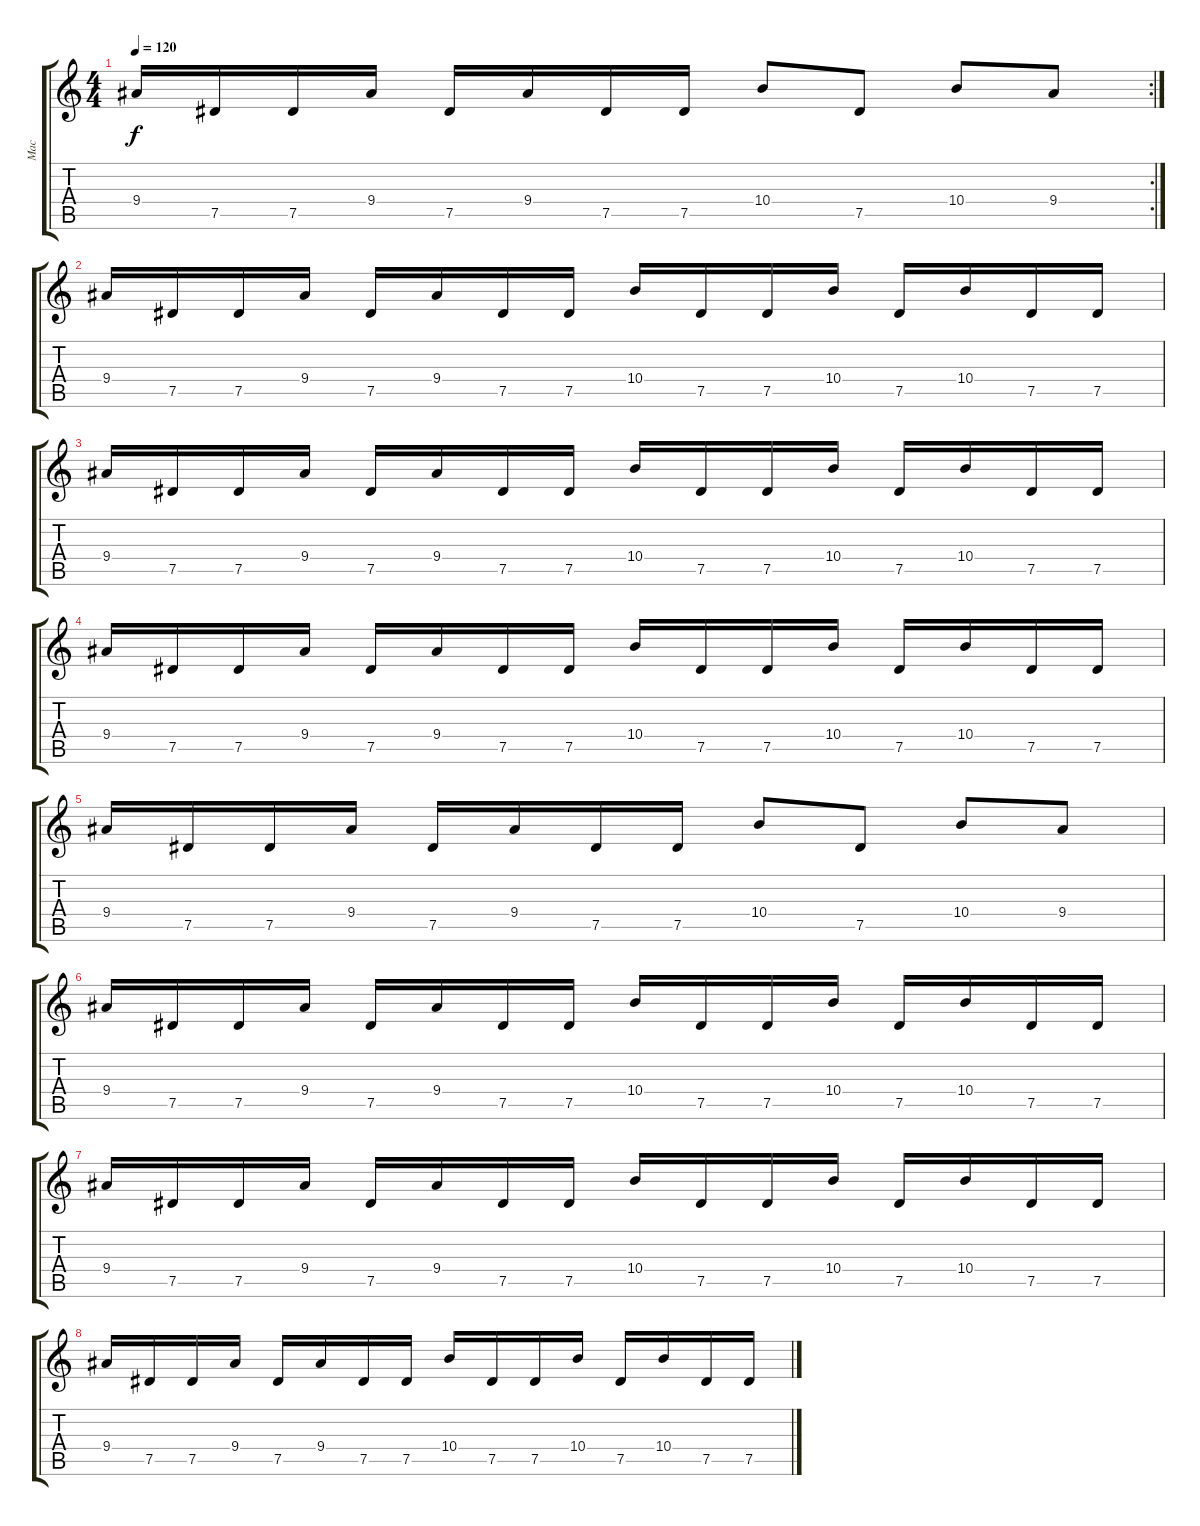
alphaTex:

\track ("Mac" "Mac") {instrument overdrivenguitar}
\staff {score tabs}
\tuning (Eb4 Bb3 Gb3 Db3 Ab2 Eb2) {hide}
\rc 2
\ts (4 4)
\tempo 120
\clef g2
\ks c
9.4.16{dy f} 7.5.16 7.5.16 9.4.16 7.5.16 9.4.16 7.5.16 7.5.16 10.4.8 7.5.8 10.4.8 9.4.8 |
9.4.16 7.5.16 7.5.16 9.4.16 7.5.16 9.4.16 7.5.16 7.5.16 10.4.16 7.5.16 7.5.16 10.4.16 7.5.16 10.4.16 7.5.16 7.5.16 |
9.4.16 7.5.16 7.5.16 9.4.16 7.5.16 9.4.16 7.5.16 7.5.16 10.4.16 7.5.16 7.5.16 10.4.16 7.5.16 10.4.16 7.5.16 7.5.16 |
9.4.16 7.5.16 7.5.16 9.4.16 7.5.16 9.4.16 7.5.16 7.5.16 10.4.16 7.5.16 7.5.16 10.4.16 7.5.16 10.4.16 7.5.16 7.5.16 |
9.4.16 7.5.16 7.5.16 9.4.16 7.5.16 9.4.16 7.5.16 7.5.16 10.4.8 7.5.8 10.4.8 9.4.8 |
9.4.16 7.5.16 7.5.16 9.4.16 7.5.16 9.4.16 7.5.16 7.5.16 10.4.16 7.5.16 7.5.16 10.4.16 7.5.16 10.4.16 7.5.16 7.5.16 |
9.4.16 7.5.16 7.5.16 9.4.16 7.5.16 9.4.16 7.5.16 7.5.16 10.4.16 7.5.16 7.5.16 10.4.16 7.5.16 10.4.16 7.5.16 7.5.16 |
9.4.16 7.5.16 7.5.16 9.4.16 7.5.16 9.4.16 7.5.16 7.5.16 10.4.16 7.5.16 7.5.16 10.4.16 7.5.16 10.4.16 7.5.16 7.5.16
